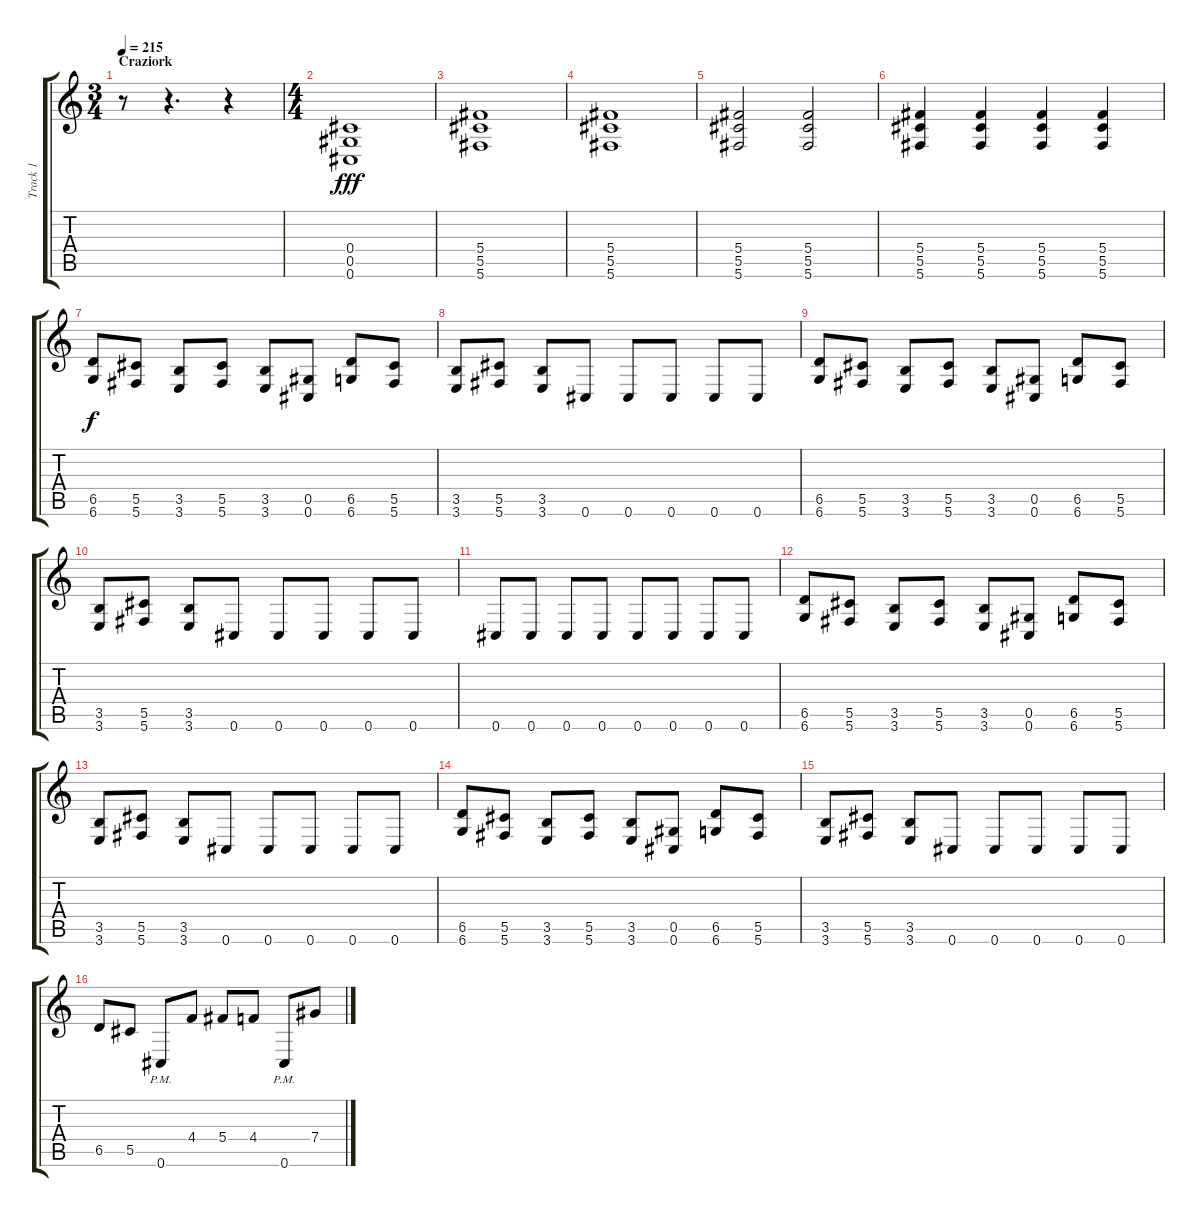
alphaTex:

\track ("Track 1" "Track 1") {instrument distortionguitar}
\staff {score tabs}
\tuning (Eb4 Bb3 Gb3 Db3 Ab2 Db2) {hide}
\ts (3 4)
\section ("" "Craziork")
\tempo 215
\clef g2
\ks c
r.8{dy f} r.4{d} r.4 |
\ts (4 4)
(0.4 0.5 0.6).1{dy fff} |
(5.4 5.5 5.6).1 |
(5.4 5.5 5.6).1 |
(5.4 5.5 5.6).2 (5.4 5.5 5.6).2 |
(5.4 5.5 5.6).4 (5.4 5.5 5.6).4 (5.4 5.5 5.6).4 (5.4 5.5 5.6).4 |
(6.5 6.6).8{dy f} (5.5 5.6).8 (3.5 3.6).8 (5.5 5.6).8 (3.5 3.6).8 (0.5 0.6).8 (6.5 6.6).8 (5.5 5.6).8 |
(3.5 3.6).8 (5.5 5.6).8 (3.5 3.6).8 0.6.8 0.6.8 0.6.8 0.6.8 0.6.8 |
(6.5 6.6).8 (5.5 5.6).8 (3.5 3.6).8 (5.5 5.6).8 (3.5 3.6).8 (0.5 0.6).8 (6.5 6.6).8 (5.5 5.6).8 |
(3.5 3.6).8 (5.5 5.6).8 (3.5 3.6).8 0.6.8 0.6.8 0.6.8 0.6.8 0.6.8 |
0.6.8 0.6.8 0.6.8 0.6.8 0.6.8 0.6.8 0.6.8 0.6.8 |
(6.5 6.6).8 (5.5 5.6).8 (3.5 3.6).8 (5.5 5.6).8 (3.5 3.6).8 (0.5 0.6).8 (6.5 6.6).8 (5.5 5.6).8 |
(3.5 3.6).8 (5.5 5.6).8 (3.5 3.6).8 0.6.8 0.6.8 0.6.8 0.6.8 0.6.8 |
(6.5 6.6).8 (5.5 5.6).8 (3.5 3.6).8 (5.5 5.6).8 (3.5 3.6).8 (0.5 0.6).8 (6.5 6.6).8 (5.5 5.6).8 |
(3.5 3.6).8 (5.5 5.6).8 (3.5 3.6).8 0.6.8 0.6.8 0.6.8 0.6.8 0.6.8 |
6.5.8 5.5.8 0.6{pm}.8 4.4.8 5.4.8 4.4.8 0.6{pm}.8 7.4.8
